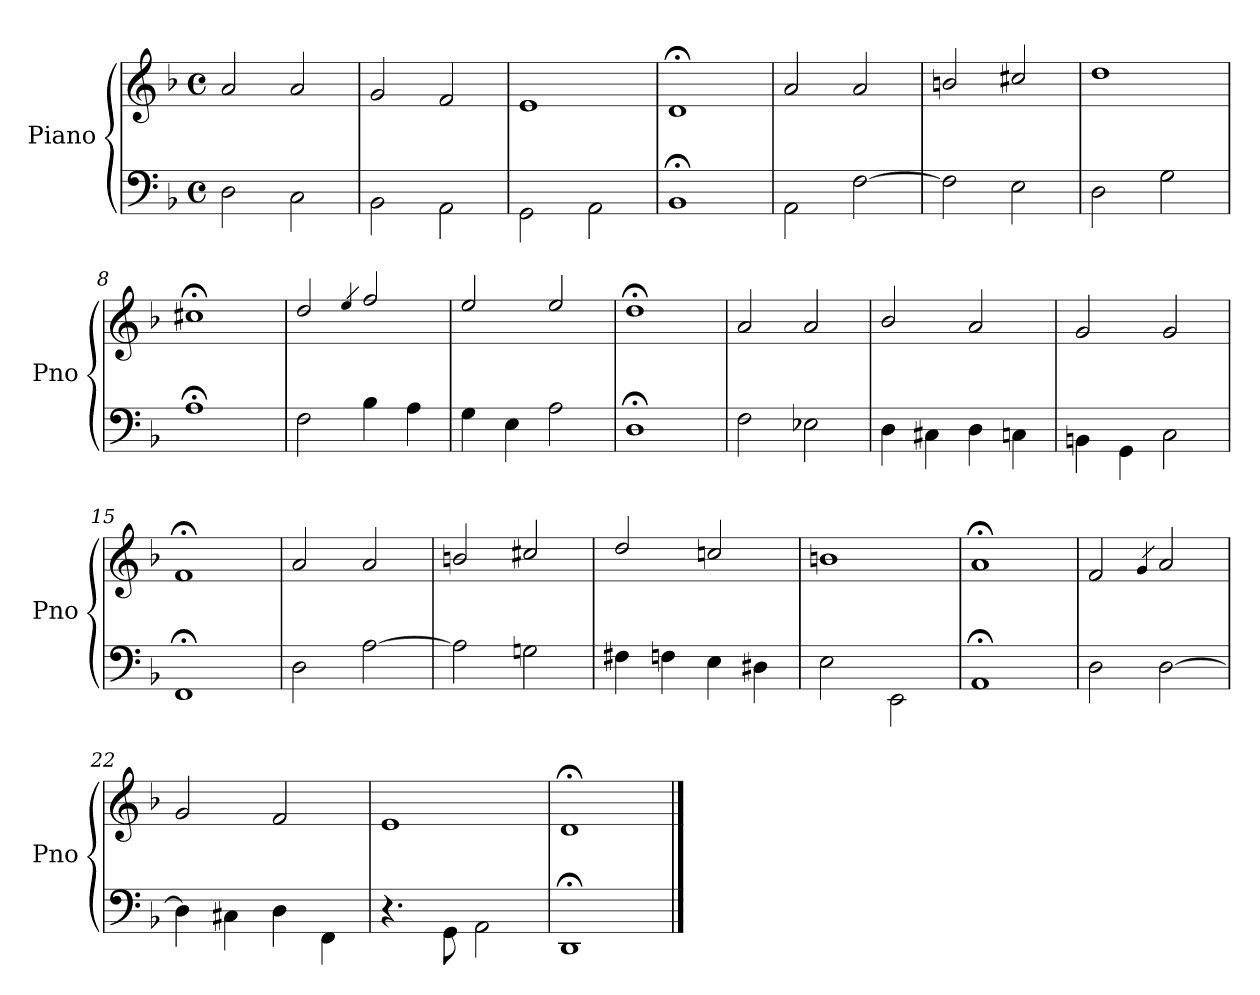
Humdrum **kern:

**kern	**text	**kern
*part1	*part1	*part1
*staff2	*staff2	*staff1
*I"Piano	*	*
*I'Pno	*	*
*clefF4	*	*clefG2
*k[b-]	*	*k[b-]
*F:	*	*F:
*M4/4	*	*M4/4
*met(c)	*	*met(c)
=1	=1	=1
2D\	.	2a/
2C\	.	2a/
=2	=2	=2
2BB-\	.	2g/
2AA\	.	2f/
=3	=3	=3
2GG\	.	1e/
2AA\	.	.
=4	=4	=4
1BB-;\	.	1d;</
=5	=5	=5
2AA\	.	2a/
[<2F\	.	2a/
=6	=6	=6
2F\]	.	2bn/
2E\	.	2cc#X/
=7	=7	=7
2D\	.	1dd/
2G\	.	.
=8	=8	=8
1A;\	.	1cc#X;</
!!LO:LB:g=z
=9	=9	=9
2F\	.	2dd/
.	.	4qee/
4B-\	.	2ff/
4A\	.	.
=10	=10	=10
4G\	.	2ee/
4E\	.	.
2A\	.	2ee/
=11	=11	=11
1D;\	.	1dd;</
=12	=12	=12
2F\	.	2a/
2E-X\	.	2a/
=13	=13	=13
4D\	.	2b-/
4C#X\	.	.
4D\	.	2a/
4Cn\	.	.
=14	=14	=14
4BBn\	.	2g/
4GG\	.	.
2C\	.	2g/
=15	=15	=15
1FF;\	.	1f;</
!!LO:LB:g=z
=16	=16	=16
2D\	.	2a/
[<2A\	.	2a/
=17	=17	=17
2A\]	.	2bn/
2Gn\	.	2cc#X/
=18	=18	=18
4F#X\	.	2dd/
4Fn\	.	.
4E\	.	2ccn/
4D#X\	.	.
=19	=19	=19
2E\	.	1bn/
2EE\	.	.
=20	=20	=20
1AA;\	.	1a;</
=21	=21	=21
2D\	.	2f/
.	.	4qg/
[<2D\	.	2a/
=22	=22	=22
4D\]	.	2g/
4C#X\	.	.
4D\	.	2f/
4FF\	.	.
=23	=23	=23
!	!LO:LY:a	!
4.r	0	1e/
8GG\	.	.
2AA\	.	.
=24	=24	=24
1DD;\	.	1d;</
==	==	==
*-	*-	*-
